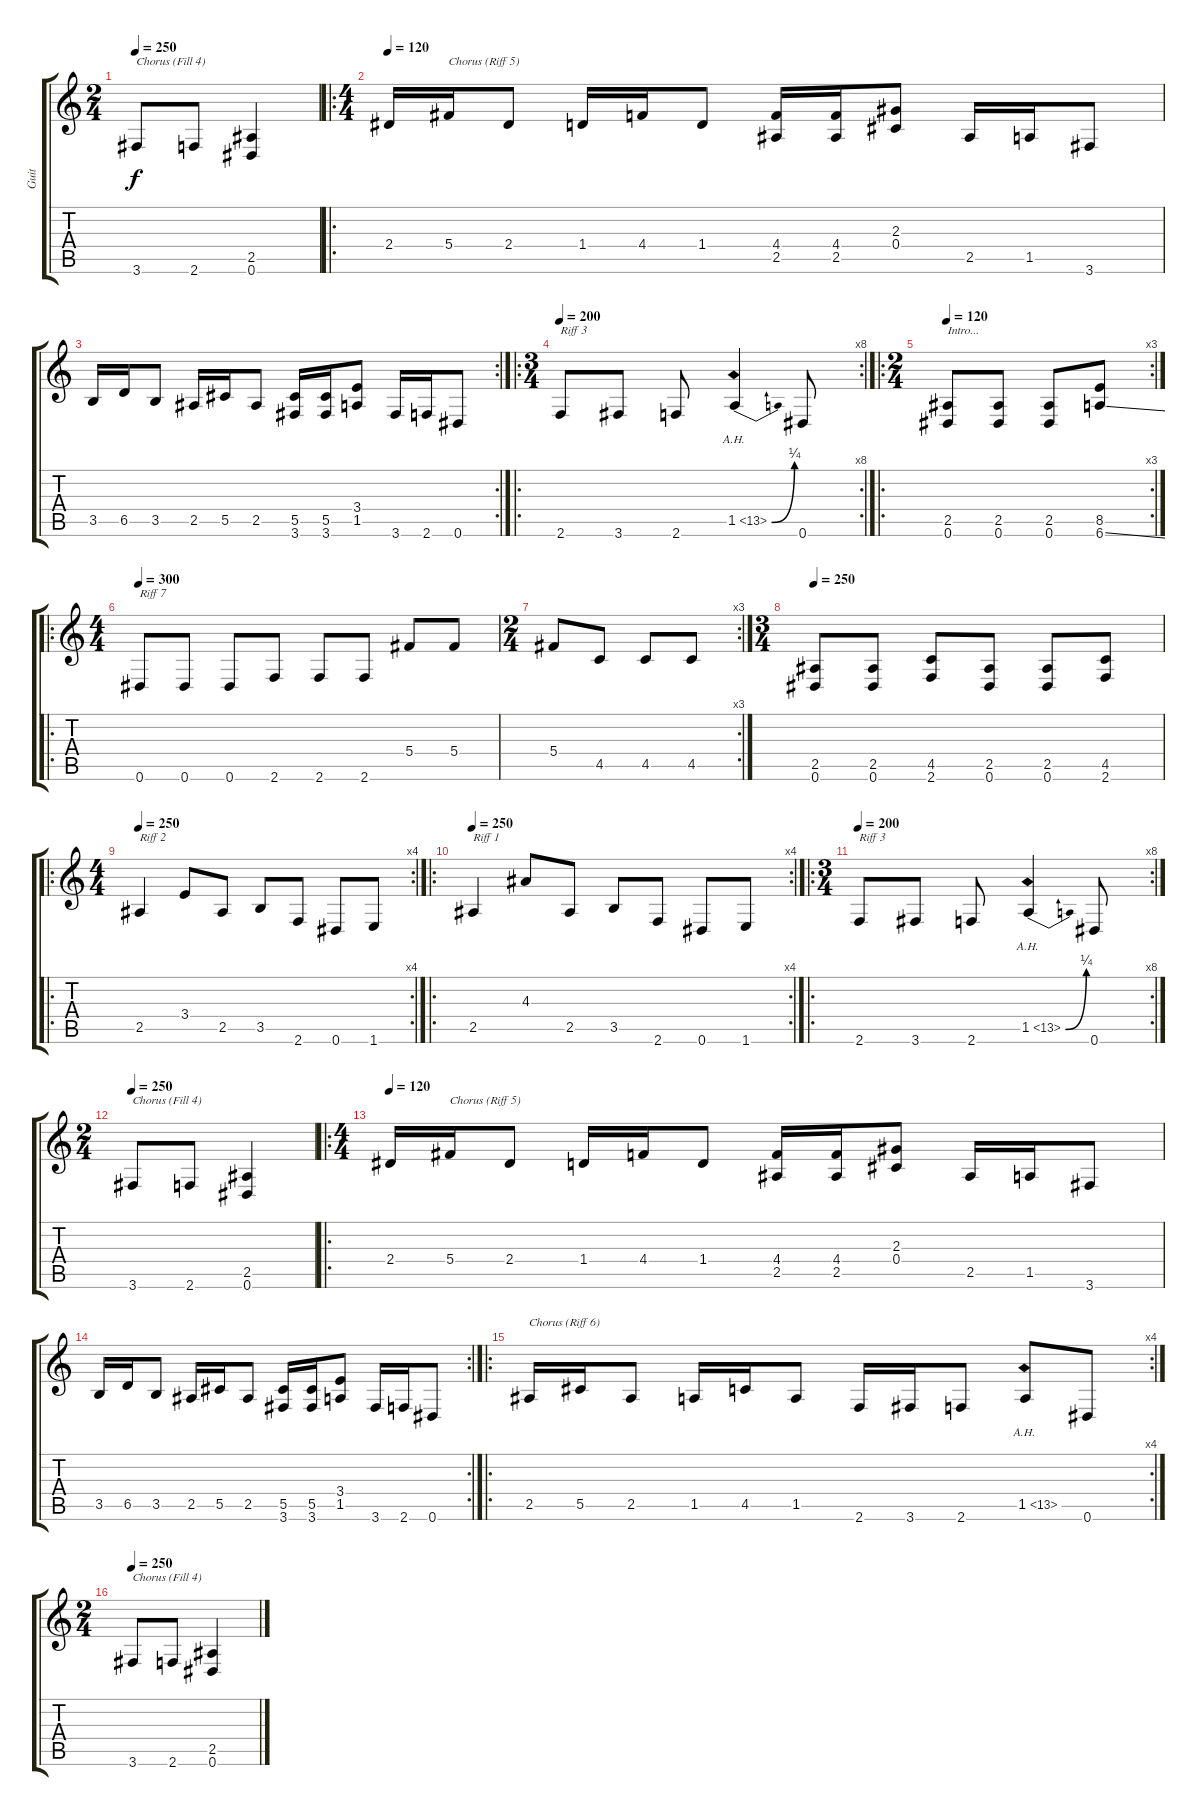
\track ("Guit" "Guit") {instrument distortionguitar}
\staff {score tabs}
\tuning (Eb4 Bb3 Gb3 Db3 Ab2 Eb2) {hide}
\ts (2 4)
\tempo 250
\clef g2
\ks c
3.6.8{txt "Chorus (Fill 4)" dy f} 2.6.8 (2.5 0.6).4 |
\ro
\ts (4 4)
\tempo 120
2.4.16 5.4.16{txt "Chorus (Riff 5)"} 2.4.8 1.4.16 4.4.16 1.4.8 (4.4 2.5).16 (4.4 2.5).16 (2.3 0.4).8 2.5.16 1.5.16 3.6.8 |
\rc 2
3.5.16 6.5.16 3.5.8 2.5.16 5.5.16 2.5.8 (5.5 3.6).16 (5.5 3.6).16 (3.4 1.5).8 3.6.16 2.6.16 0.6.8 |
\ro
\rc 8
\ts (3 4)
\tempo 200
2.6.8{txt "Riff 3"} 3.6.8 2.6.8 1.5{be (bend 0 0 60 1) ah 12}.4 0.6.8 |
\ro
\rc 3
\ts (2 4)
\tempo 120
(2.5 0.6).8{txt "Intro..."} (2.5 0.6).8 (2.5 0.6).8 (8.5 6.6{ss}).8 |
\ro
\ts (4 4)
\tempo 300
0.6.8{txt "Riff 7"} 0.6.8 0.6.8 2.6.8 2.6.8 2.6.8 5.4.8 5.4.8 |
\rc 3
\ts (2 4)
5.4.8 4.5.8 4.5.8 4.5.8 |
\ts (3 4)
\tempo 250
(2.5 0.6).8 (2.5 0.6).8 (4.5 2.6).8 (2.5 0.6).8 (2.5 0.6).8 (4.5 2.6).8 |
\ro
\rc 4
\ts (4 4)
\tempo 250
2.5.4{txt "Riff 2"} 3.4.8 2.5.8 3.5.8 2.6.8 0.6.8 1.6.8 |
\ro
\rc 4
\tempo 250
2.5.4{txt "Riff 1" instrument distortionguitar} 4.3.8 2.5.8 3.5.8 2.6.8 0.6.8 1.6.8 |
\ro
\rc 8
\ts (3 4)
\tempo 200
2.6.8{txt "Riff 3"} 3.6.8 2.6.8 1.5{be (bend 0 0 60 1) ah 12}.4 0.6.8 |
\ts (2 4)
\tempo 250
3.6.8{txt "Chorus (Fill 4)"} 2.6.8 (2.5 0.6).4 |
\ro
\ts (4 4)
\tempo 120
2.4.16 5.4.16{txt "Chorus (Riff 5)"} 2.4.8 1.4.16 4.4.16 1.4.8 (4.4 2.5).16 (4.4 2.5).16 (2.3 0.4).8 2.5.16 1.5.16 3.6.8 |
\rc 2
3.5.16 6.5.16 3.5.8 2.5.16 5.5.16 2.5.8 (5.5 3.6).16 (5.5 3.6).16 (3.4 1.5).8 3.6.16 2.6.16 0.6.8 |
\ro
\rc 4
2.5.16{txt "Chorus (Riff 6)"} 5.5.16 2.5.8 1.5.16 4.5.16 1.5.8 2.6.16 3.6.16 2.6.8 1.5{ah 12}.8 0.6.8 |
\ts (2 4)
\tempo 250
3.6.8{txt "Chorus (Fill 4)"} 2.6.8 (2.5 0.6).4
